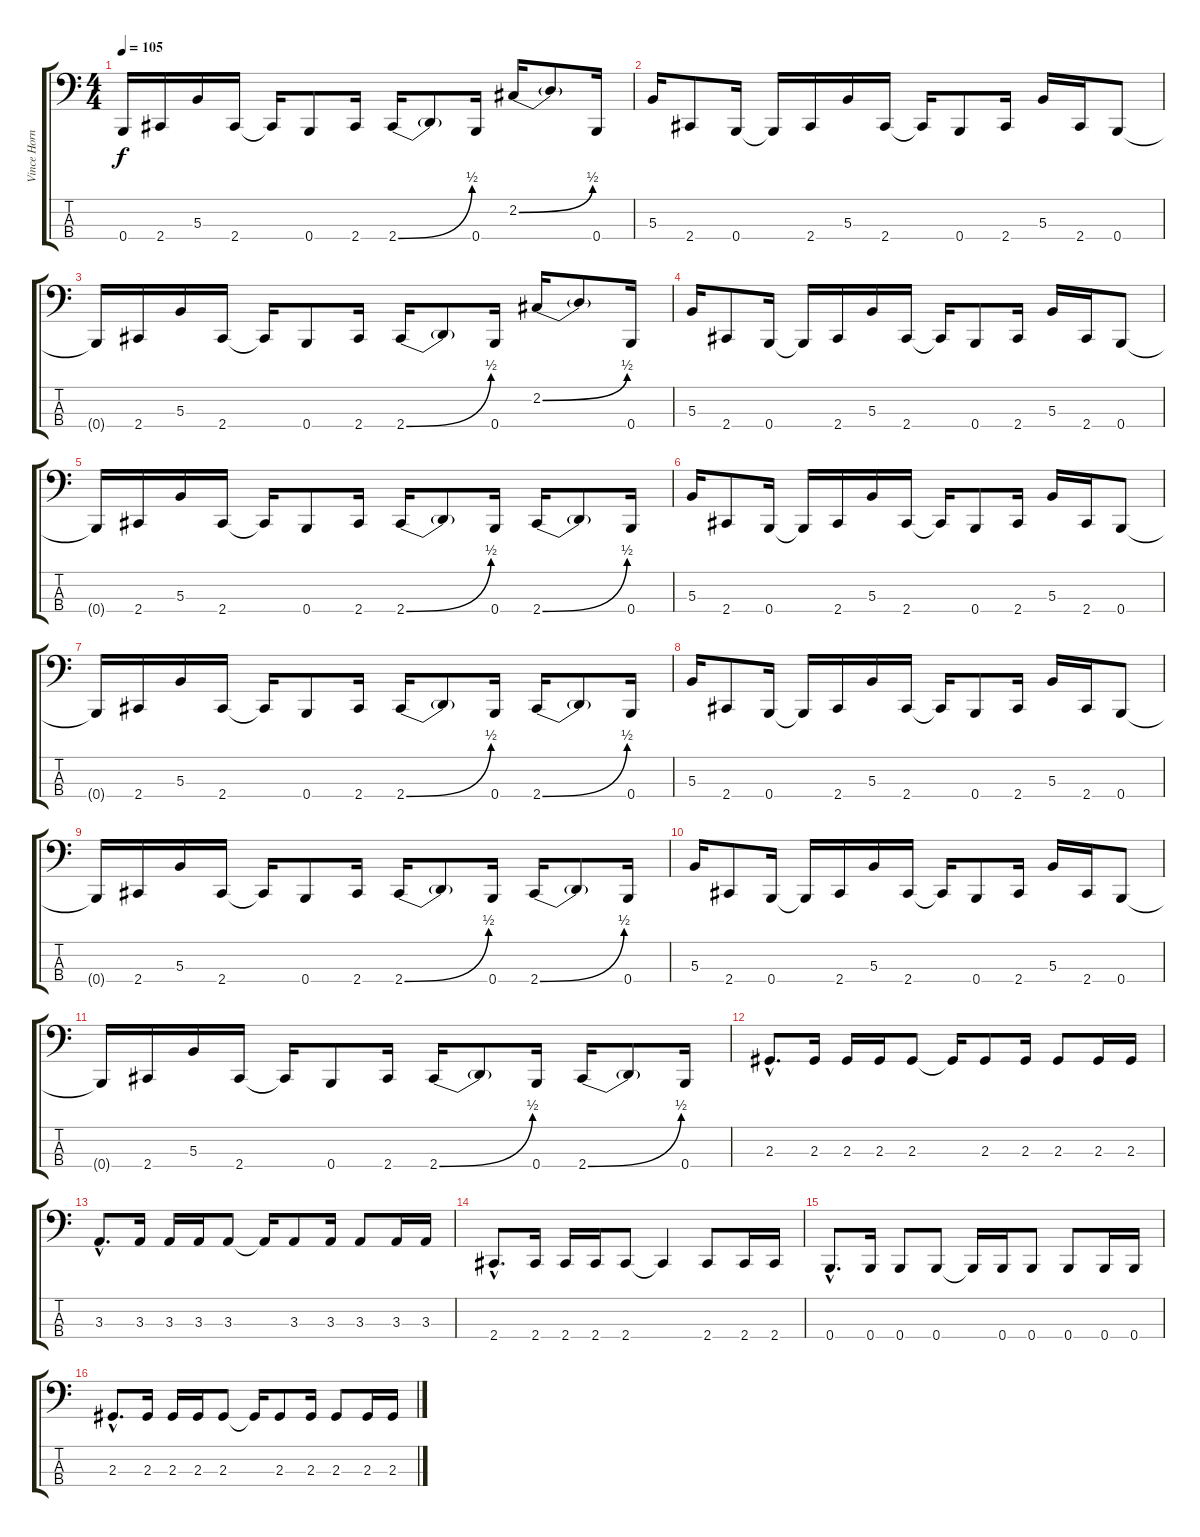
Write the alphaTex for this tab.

\track ("Vince Hornsby - Bass" "Vince Horn") {instrument electricbasspick}
\staff {score tabs}
\tuning (E2 B1 Gb1 B0) {hide}
\ts (4 4)
\tempo 105
\clef f4
\ks c
0.4{t}.16{dy f} 2.4.16 5.3.16 2.4.16 2.4{t}.16 0.4.8 2.4.16 2.4{be (bend 0 0 60 2)}.16 2.4{t}.8 0.4.16 2.2{be (bend 0 0 60 2)}.16 2.2{t}.8 0.4.16 |
5.3.16 2.4.8 0.4.16 0.4{t}.16 2.4.16 5.3.16 2.4.16 2.4{t}.16 0.4.8 2.4.16 5.3.16 2.4.16 0.4.8 |
0.4{t}.16 2.4.16 5.3.16 2.4.16 2.4{t}.16 0.4.8 2.4.16 2.4{be (bend 0 0 60 2)}.16 2.4{t}.8 0.4.16 2.2{be (bend 0 0 60 2)}.16 2.2{t}.8 0.4.16 |
5.3.16 2.4.8 0.4.16 0.4{t}.16 2.4.16 5.3.16 2.4.16 2.4{t}.16 0.4.8 2.4.16 5.3.16 2.4.16 0.4.8 |
0.4{t}.16 2.4.16 5.3.16 2.4.16 2.4{t}.16 0.4.8 2.4.16 2.4{be (bend 0 0 60 2)}.16 2.4{t}.8 0.4.16 2.4{be (bend 0 0 60 2)}.16 2.4{t}.8 0.4.16 |
5.3.16 2.4.8 0.4.16 0.4{t}.16 2.4.16 5.3.16 2.4.16 2.4{t}.16 0.4.8 2.4.16 5.3.16 2.4.16 0.4.8 |
0.4{t}.16 2.4.16 5.3.16 2.4.16 2.4{t}.16 0.4.8 2.4.16 2.4{be (bend 0 0 60 2)}.16 2.4{t}.8 0.4.16 2.4{be (bend 0 0 60 2)}.16 2.4{t}.8 0.4.16 |
5.3.16 2.4.8 0.4.16 0.4{t}.16 2.4.16 5.3.16 2.4.16 2.4{t}.16 0.4.8 2.4.16 5.3.16 2.4.16 0.4.8 |
0.4{t}.16 2.4.16 5.3.16 2.4.16 2.4{t}.16 0.4.8 2.4.16 2.4{be (bend 0 0 60 2)}.16 2.4{t}.8 0.4.16 2.4{be (bend 0 0 60 2)}.16 2.4{t}.8 0.4.16 |
5.3.16 2.4.8 0.4.16 0.4{t}.16 2.4.16 5.3.16 2.4.16 2.4{t}.16 0.4.8 2.4.16 5.3.16 2.4.16 0.4.8 |
0.4{t}.16 2.4.16 5.3.16 2.4.16 2.4{t}.16 0.4.8 2.4.16 2.4{be (bend 0 0 60 2)}.16 2.4{t}.8 0.4.16 2.4{be (bend 0 0 60 2)}.16 2.4{t}.8 0.4.16 |
2.3{hac}.8{d} 2.3.16 2.3.16 2.3.16 2.3.8 2.3{t}.16 2.3.8 2.3.16 2.3.8 2.3.16 2.3.16 |
3.3{hac}.8{d} 3.3.16 3.3.16 3.3.16 3.3.8 3.3{t}.16 3.3.8 3.3.16 3.3.8 3.3.16 3.3.16 |
2.4{hac}.8{d} 2.4.16 2.4.16 2.4.16 2.4.8 2.4{t}.4 2.4.8 2.4.16 2.4.16 |
0.4{hac}.8{d} 0.4.16 0.4.8 0.4.8 0.4{t}.16 0.4.16 0.4.8 0.4.8 0.4.16 0.4.16 |
2.3{hac}.8{d} 2.3.16 2.3.16 2.3.16 2.3.8 2.3{t}.16 2.3.8 2.3.16 2.3.8 2.3.16 2.3.16
